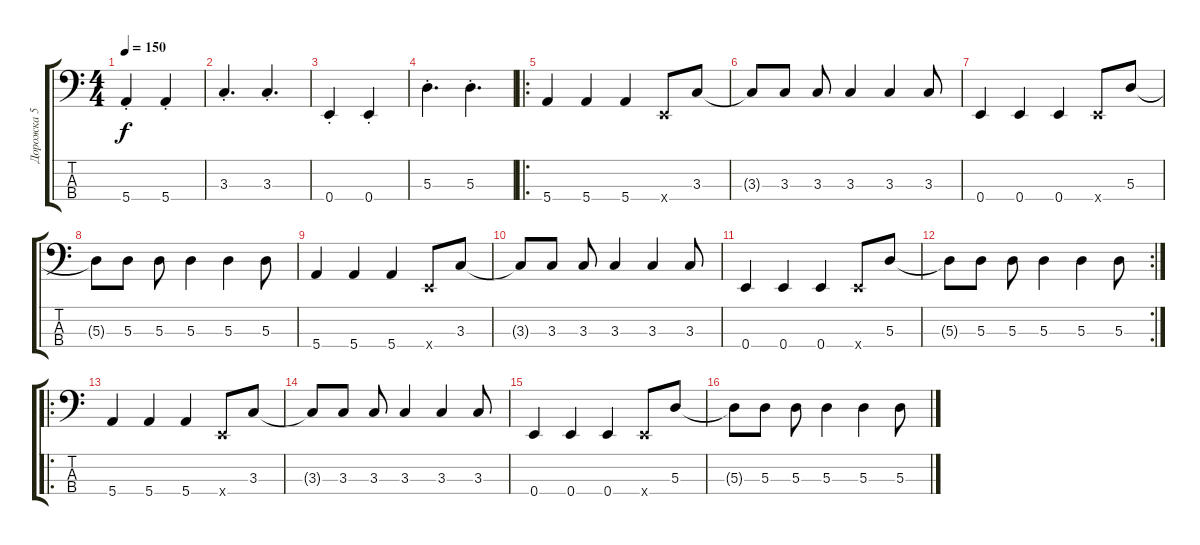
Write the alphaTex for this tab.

\track ("Дорожка 5" "Дорожка 5") {instrument electricbasspick}
\staff {score tabs}
\tuning (G2 D2 A1 E1) {hide}
\ts (4 4)
\tempo 150
\clef f4
\ks c
5.4{st}.4{dy f} 5.4{st}.4 |
3.3{st}.4{d} 3.3{st}.4{d} |
0.4{st}.4 0.4{st}.4 |
5.3{st}.4{d} 5.3{st}.4{d} |
\ro
5.4.4 5.4.4 5.4.4 0.4{x}.8 3.3.8 |
3.3{t}.8 3.3.8 3.3.8 3.3.4 3.3.4 3.3.8 |
0.4.4 0.4.4 0.4.4 0.4{x}.8 5.3.8 |
5.3{t}.8 5.3.8 5.3.8 5.3.4 5.3.4 5.3.8 |
5.4.4 5.4.4 5.4.4 0.4{x}.8 3.3.8 |
3.3{t}.8 3.3.8 3.3.8 3.3.4 3.3.4 3.3.8 |
0.4.4 0.4.4 0.4.4 0.4{x}.8 5.3.8 |
\rc 2
5.3{t}.8 5.3.8 5.3.8 5.3.4 5.3.4 5.3.8 |
\ro
5.4.4 5.4.4 5.4.4 0.4{x}.8 3.3.8 |
3.3{t}.8 3.3.8 3.3.8 3.3.4 3.3.4 3.3.8 |
0.4.4 0.4.4 0.4.4 0.4{x}.8 5.3.8 |
5.3{t}.8 5.3.8 5.3.8 5.3.4 5.3.4 5.3.8
